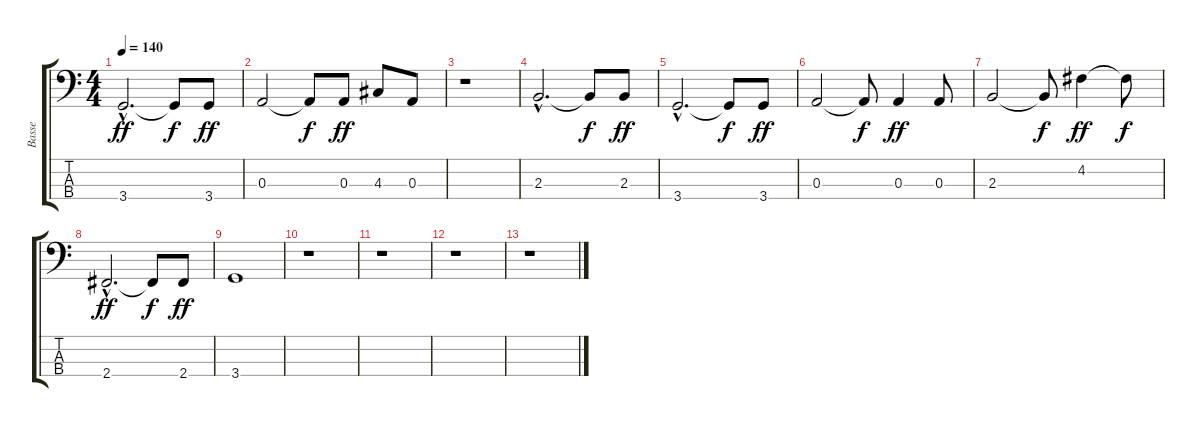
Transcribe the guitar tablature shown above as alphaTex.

\track ("Basse" "Basse") {instrument electricbassfinger}
\staff {score tabs}
\tuning (G2 D2 A1 E1) {hide}
\ts (4 4)
\tempo 140
\clef f4
\ks c
3.4{hac}.2{d dy ff} 3.4{t}.8{dy f} 3.4.8{dy ff} |
0.3.2 0.3{t}.8{dy f} 0.3.8{dy ff} 4.3.8 0.3.8 |
r.1 |
2.3{hac}.2{d} 2.3{t}.8{dy f} 2.3.8{dy ff} |
3.4{hac}.2{d} 3.4{t}.8{dy f} 3.4.8{dy ff} |
0.3.2 0.3{t}.8{dy f} 0.3.4{dy ff} 0.3.8 |
2.3.2 2.3{t}.8{dy f} 4.2.4{dy ff} 4.2{t}.8{dy f} |
2.4{hac}.2{d dy ff} 2.4{t}.8{dy f} 2.4.8{dy ff} |
3.4.1 |
r.1 |
r.1 |
r.1 |
r.1
